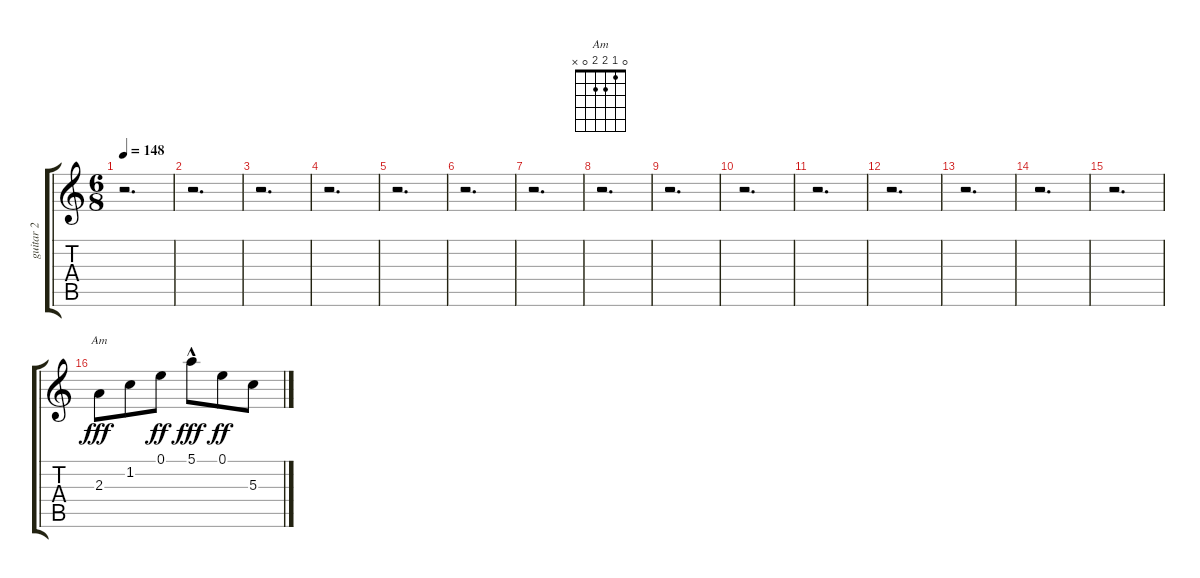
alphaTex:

\track ("guitar 2" "guitar 2") {instrument acousticguitarsteel}
\staff {score tabs}
\tuning (E4 B3 G3 D3 A2 E2) {hide}
\chord ("Am" 0 1 2 2 0 x)
\ts (6 8)
\tempo 148
\clef g2
\ks c
r.2{d dy fff} |
r.2{d} |
r.2{d} |
r.2{d} |
r.2{d} |
r.2{d} |
r.2{d} |
r.2{d} |
r.2{d} |
r.2{d} |
r.2{d} |
r.2{d} |
r.2{d} |
r.2{d} |
r.2{d} |
2.3.8{ch "Am"} 1.2.8 0.1.8{dy ff} 5.1{hac}.8{dy fff} 0.1.8{dy ff} 5.3.8
